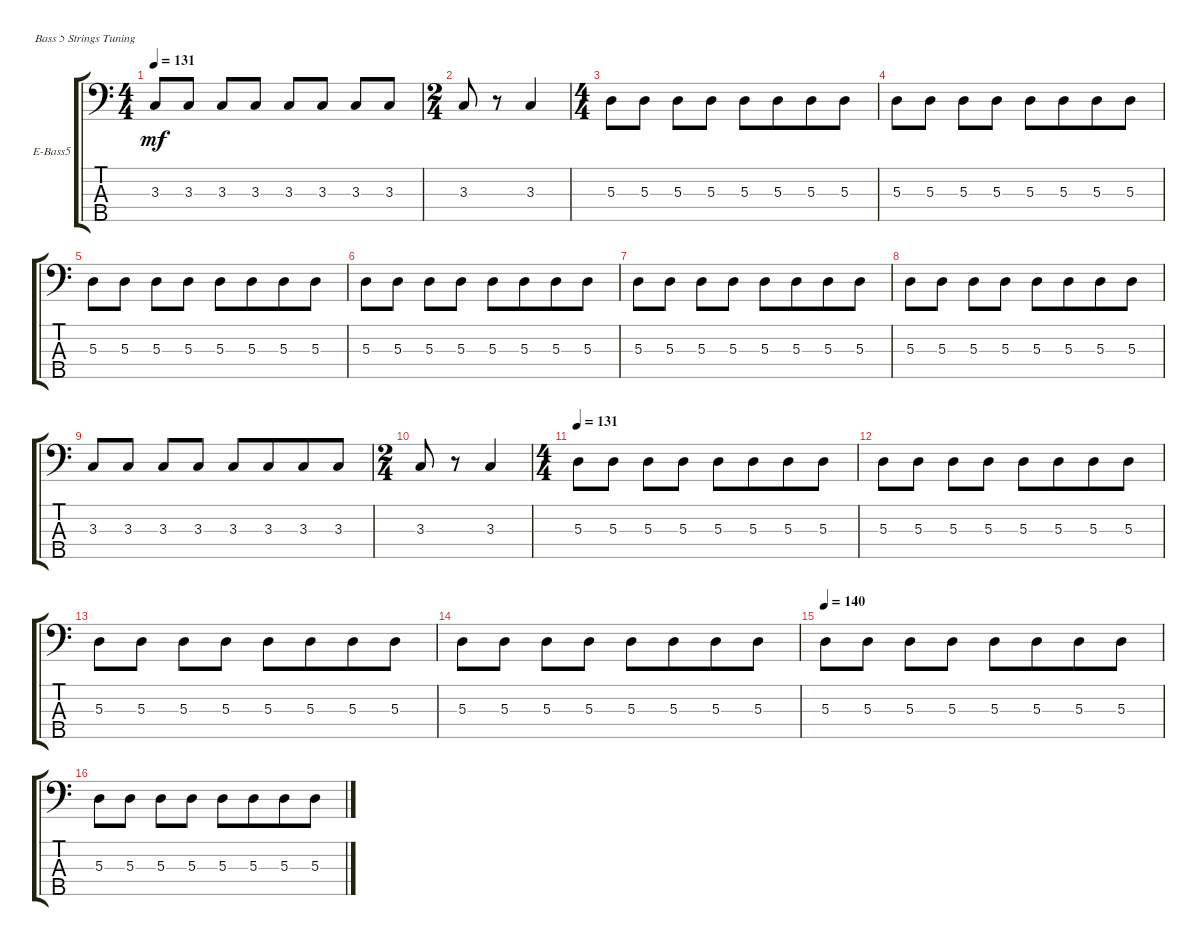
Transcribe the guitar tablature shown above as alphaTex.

\bracketExtendMode groupsimilarinstruments
\firstSystemTrackNameOrientation horizontal
\otherSystemsTrackNameOrientation horizontal
\track ("Bass" "E-Bass5") {instrument electricbassfinger}
\staff {score tabs}
\tuning (G2 D2 A1 E1 B0)
\ts (4 4)
\tempo 131
\clef f4
\ks c
3.3.8{dy mf} 3.3.8 3.3.8 3.3.8 3.3.8 3.3.8 3.3.8 3.3.8 |
\ts (2 4)
\beaming (8 2 2)
3.3.8 r.8 3.3.4 |
\ts (4 4)
\beaming (8 2 2 4)
5.3.8 5.3.8 5.3.8 5.3.8 5.3.8 5.3.8 5.3.8 5.3.8 |
5.3.8 5.3.8 5.3.8 5.3.8 5.3.8 5.3.8 5.3.8 5.3.8 |
5.3.8 5.3.8 5.3.8 5.3.8 5.3.8 5.3.8 5.3.8 5.3.8 |
5.3.8 5.3.8 5.3.8 5.3.8 5.3.8 5.3.8 5.3.8 5.3.8 |
5.3.8 5.3.8 5.3.8 5.3.8 5.3.8 5.3.8 5.3.8 5.3.8 |
5.3.8 5.3.8 5.3.8 5.3.8 5.3.8 5.3.8 5.3.8 5.3.8 |
3.3.8 3.3.8 3.3.8 3.3.8 3.3.8 3.3.8 3.3.8 3.3.8 |
\ts (2 4)
\beaming (8 2 2)
3.3.8 r.8 3.3.4 |
\ts (4 4)
\beaming (8 2 2 4)
\tempo 131
5.3.8 5.3.8 5.3.8 5.3.8 5.3.8 5.3.8 5.3.8 5.3.8 |
5.3.8 5.3.8 5.3.8 5.3.8 5.3.8 5.3.8 5.3.8 5.3.8 |
5.3.8 5.3.8 5.3.8 5.3.8 5.3.8 5.3.8 5.3.8 5.3.8 |
5.3.8 5.3.8 5.3.8 5.3.8 5.3.8 5.3.8 5.3.8 5.3.8 |
\tempo 140
5.3.8 5.3.8 5.3.8 5.3.8 5.3.8 5.3.8 5.3.8 5.3.8 |
5.3.8 5.3.8 5.3.8 5.3.8 5.3.8 5.3.8 5.3.8 5.3.8
